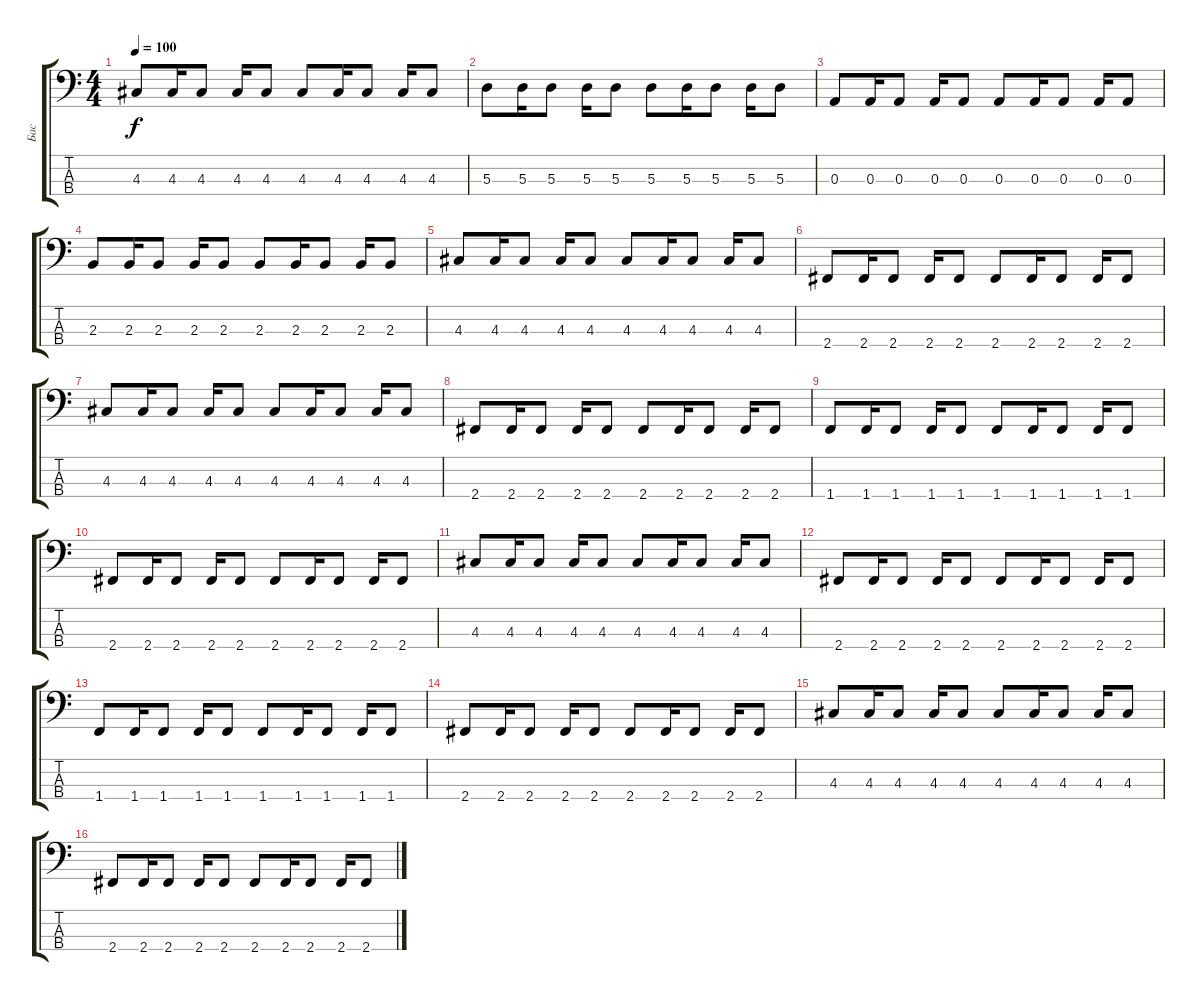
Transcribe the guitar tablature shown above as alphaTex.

\track ("Бас" "Бас") {instrument electricbassfinger}
\staff {score tabs}
\tuning (G2 D2 A1 E1) {hide}
\ts (4 4)
\tempo 100
\clef f4
\ks c
4.3.8{dy f} 4.3.16 4.3.8 4.3.16 4.3.8 4.3.8 4.3.16 4.3.8 4.3.16 4.3.8 |
5.3.8 5.3.16 5.3.8 5.3.16 5.3.8 5.3.8 5.3.16 5.3.8 5.3.16 5.3.8 |
0.3.8 0.3.16 0.3.8 0.3.16 0.3.8 0.3.8 0.3.16 0.3.8 0.3.16 0.3.8 |
2.3.8 2.3.16 2.3.8 2.3.16 2.3.8 2.3.8 2.3.16 2.3.8 2.3.16 2.3.8 |
4.3.8 4.3.16 4.3.8 4.3.16 4.3.8 4.3.8 4.3.16 4.3.8 4.3.16 4.3.8 |
2.4.8 2.4.16 2.4.8 2.4.16 2.4.8 2.4.8 2.4.16 2.4.8 2.4.16 2.4.8 |
4.3.8 4.3.16 4.3.8 4.3.16 4.3.8 4.3.8 4.3.16 4.3.8 4.3.16 4.3.8 |
2.4.8 2.4.16 2.4.8 2.4.16 2.4.8 2.4.8 2.4.16 2.4.8 2.4.16 2.4.8 |
1.4.8 1.4.16 1.4.8 1.4.16 1.4.8 1.4.8 1.4.16 1.4.8 1.4.16 1.4.8 |
2.4.8 2.4.16 2.4.8 2.4.16 2.4.8 2.4.8 2.4.16 2.4.8 2.4.16 2.4.8 |
4.3.8 4.3.16 4.3.8 4.3.16 4.3.8 4.3.8 4.3.16 4.3.8 4.3.16 4.3.8 |
2.4.8 2.4.16 2.4.8 2.4.16 2.4.8 2.4.8 2.4.16 2.4.8 2.4.16 2.4.8 |
1.4.8 1.4.16 1.4.8 1.4.16 1.4.8 1.4.8 1.4.16 1.4.8 1.4.16 1.4.8 |
2.4.8 2.4.16 2.4.8 2.4.16 2.4.8 2.4.8 2.4.16 2.4.8 2.4.16 2.4.8 |
4.3.8 4.3.16 4.3.8 4.3.16 4.3.8 4.3.8 4.3.16 4.3.8 4.3.16 4.3.8 |
2.4.8 2.4.16 2.4.8 2.4.16 2.4.8 2.4.8 2.4.16 2.4.8 2.4.16 2.4.8
